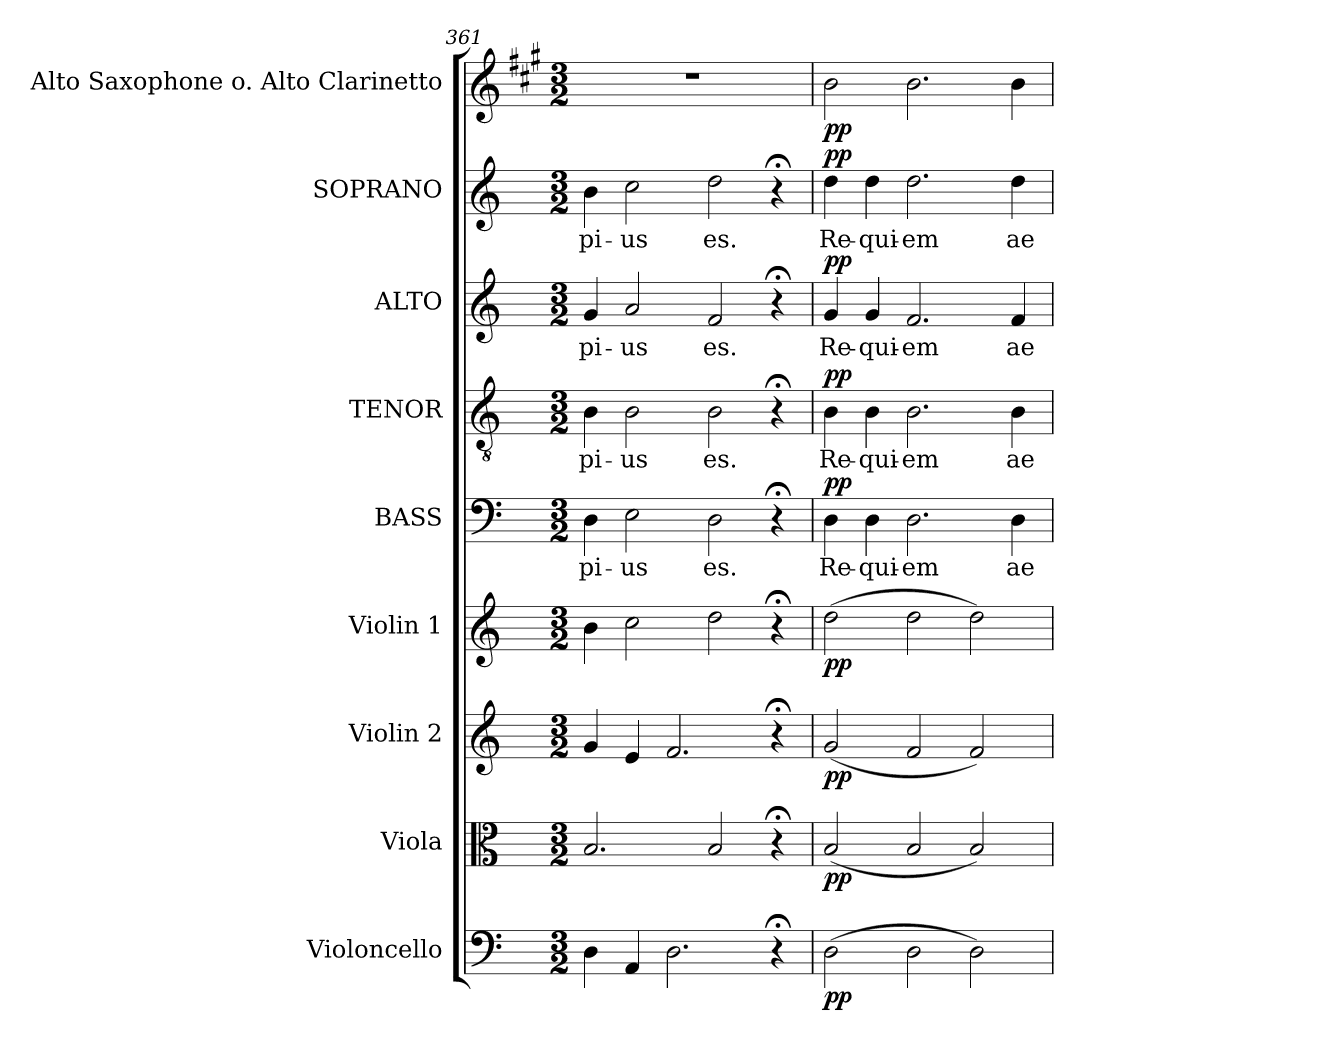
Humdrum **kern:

**kern	**dynam	**kern	**dynam	**kern	**dynam	**kern	**dynam	**kern	**text	**dynam	**kern	**text	**dynam	**kern	**text	**dynam	**kern	**text	**dynam	**kern	**dynam
*part9	*part9	*part8	*part8	*part7	*part7	*part6	*part6	*part5	*part5	*part5	*part4	*part4	*part4	*part3	*part3	*part3	*part2	*part2	*part2	*part1	*part1
*staff9	*staff9	*staff8	*staff8	*staff7	*staff7	*staff6	*staff6	*staff5	*staff5	*staff5	*staff4	*staff4	*staff4	*staff3	*staff3	*staff3	*staff2	*staff2	*staff2	*staff1	*staff1
*I"Violoncello	*	*I"Viola	*	*I"Violin 2	*	*I"Violin 1	*	*I"BASS	*	*	*I"TENOR	*	*	*I"ALTO	*	*	*I"SOPRANO	*	*	*I"Alto Saxophone o. Alto Clarinetto	*
*I'Vc.	*	*I'Vla.	*	*I'Vln. 2	*	*I'Vln. 1	*	*I'B.	*	*	*I'T.	*	*	*I'A.	*	*	*I'S.	*	*	*I'Alto Sax. o. Alto Clar.	*
*clefF4	*	*clefC3	*	*clefG2	*	*clefG2	*	*clefF4	*	*	*clefGv2	*	*	*clefG2	*	*	*clefG2	*	*	*clefG2	*
*	*	*	*	*	*	*	*	*	*	*	*ITrd7c12	*	*	*	*	*	*	*	*	*ITrd5c9	*
*k[]	*	*k[]	*	*k[]	*	*k[]	*	*k[]	*	*	*k[]	*	*	*k[]	*	*	*k[]	*	*	*k[]	*
*C:	*	*C:	*	*C:	*	*C:	*	*C:	*	*	*C:	*	*	*C:	*	*	*C:	*	*	*C:	*
*M3/2	*	*M3/2	*	*M3/2	*	*M3/2	*	*M3/2	*	*	*M3/2	*	*	*M3/2	*	*	*M3/2	*	*	*M3/2	*
=361	=361	=361	=361	=361	=361	=361	=361	=361	=361	=361	=361	=361	=361	=361	=361	=361	=361	=361	=361	=361	=361
!	!	!	!	!	!	!	!	!	!LO:LY:b:color=#000000	!	!	!	!	!	!	!	!	!	!	!	!
!	!	!	!	!	!	!	!	!	!	!	!	!LO:LY:b:color=#000000	!	!	!	!	!	!	!	!	!
!	!	!	!	!	!	!	!	!	!	!	!	!	!	!	!LO:LY:b:color=#000000	!	!	!	!	!	!
!	!	!	!	!	!	!	!	!	!	!	!	!	!	!	!	!	!	!LO:LY:b:color=#000000	!	!LO:N:vis=1	!
4Di\	.	2.Bi/	.	4gi/	.	4bi\	.	4Di\	pi-	.	4BBi\	pi-	.	4gi/	pi-	.	4bi\	pi-	.	1.r	.
!	!	!	!	!	!	!	!	!	!LO:LY:b:color=#000000	!	!	!	!	!	!	!	!	!	!	!	!
!	!	!	!	!	!	!	!	!	!	!	!	!LO:LY:b:color=#000000	!	!	!	!	!	!	!	!	!
!	!	!	!	!	!	!	!	!	!	!	!	!	!	!	!LO:LY:b:color=#000000	!	!	!	!	!	!
!	!	!	!	!	!	!	!	!	!	!	!	!	!	!	!	!	!	!LO:LY:b:color=#000000	!	!	!
4AAi/	.	.	.	4ei/	.	2cci\	.	2Ei\	-us	.	2BBi\	-us	.	2ai/	-us	.	2cci\	-us	.	.	.
2.Di\	.	.	.	2.fi/	.	.	.	.	.	.	.	.	.	.	.	.	.	.	.	.	.
!	!	!	!	!	!	!	!	!	!LO:LY:b:color=#000000	!	!	!	!	!	!	!	!	!	!	!	!
!	!	!	!	!	!	!	!	!	!	!	!	!LO:LY:b:color=#000000	!	!	!	!	!	!	!	!	!
!	!	!	!	!	!	!	!	!	!	!	!	!	!	!	!LO:LY:b:color=#000000	!	!	!	!	!	!
!	!	!	!	!	!	!	!	!	!	!	!	!	!	!	!	!	!	!LO:LY:b:color=#000000	!	!	!
.	.	2Bi/	.	.	.	2ddi\	.	2Di\	es.	.	2BBi\	es.	.	2fi/	es.	.	2ddi\	es.	.	.	.
4r;	.	4r;	.	4r;	.	4r;	.	4r;	.	.	4r;	.	.	4r;	.	.	4r;	.	.	.	.
=362	=362	=362	=362	=362	=362	=362	=362	=362	=362	=362	=362	=362	=362	=362	=362	=362	=362	=362	=362	=362	=362
!	!	!	!	!	!	!	!	!	!LO:LY:b:color=#000000	!	!	!	!	!	!	!	!	!	!	!	!
!	!	!	!	!	!	!	!	!	!	!	!	!LO:LY:b:color=#000000	!	!	!	!	!	!	!	!	!
!	!	!	!	!	!	!	!	!	!	!	!	!	!	!	!LO:LY:b:color=#000000	!	!	!	!	!	!
!	!	!	!	!	!	!	!	!	!	!	!	!	!	!	!	!	!	!LO:LY:b:color=#000000	!	!	!
(2Di\	pp	(2Bi/	pp	(2gi/	pp	(2ddi\	pp	4Di\	Re-	pp	4BBi\	Re-	pp	4gi/	Re-	pp	4ddi\	Re-	pp	2di\	pp
!	!	!	!	!	!	!	!	!	!LO:LY:b:color=#000000	!	!	!	!	!	!	!	!	!	!	!	!
!	!	!	!	!	!	!	!	!	!	!	!	!LO:LY:b:color=#000000	!	!	!	!	!	!	!	!	!
!	!	!	!	!	!	!	!	!	!	!	!	!	!	!	!LO:LY:b:color=#000000	!	!	!	!	!	!
!	!	!	!	!	!	!	!	!	!	!	!	!	!	!	!	!	!	!LO:LY:b:color=#000000	!	!	!
.	.	.	.	.	.	.	.	4Di\	-qui-	.	4BBi\	-qui-	.	4gi/	-qui-	.	4ddi\	-qui-	.	.	.
!	!	!	!	!	!	!	!	!	!LO:LY:b:color=#000000	!	!	!	!	!	!	!	!	!	!	!	!
!	!	!	!	!	!	!	!	!	!	!	!	!LO:LY:b:color=#000000	!	!	!	!	!	!	!	!	!
!	!	!	!	!	!	!	!	!	!	!	!	!	!	!	!LO:LY:b:color=#000000	!	!	!	!	!	!
!	!	!	!	!	!	!	!	!	!	!	!	!	!	!	!	!	!	!LO:LY:b:color=#000000	!	!	!
2Di\	.	2Bi/	.	2fi/	.	2ddi\	.	2.Di\	-em	.	2.BBi\	-em	.	2.fi/	-em	.	2.ddi\	-em	.	2.di\	.
2Di\)	.	2Bi/)	.	2fi/)	.	2ddi\)	.	.	.	.	.	.	.	.	.	.	.	.	.	.	.
!	!	!	!	!	!	!	!	!	!LO:LY:b:color=#000000	!	!	!	!	!	!	!	!	!	!	!	!
!	!	!	!	!	!	!	!	!	!	!	!	!LO:LY:b:color=#000000	!	!	!	!	!	!	!	!	!
!	!	!	!	!	!	!	!	!	!	!	!	!	!	!	!LO:LY:b:color=#000000	!	!	!	!	!	!
!	!	!	!	!	!	!	!	!	!	!	!	!	!	!	!	!	!	!LO:LY:b:color=#000000	!	!	!
.	.	.	.	.	.	.	.	4Di\	ae-	.	4BBi\	ae-	.	4fi/	ae-	.	4ddi\	ae-	.	4di\	.
=	=	=	=	=	=	=	=	=	=	=	=	=	=	=	=	=	=	=	=	=	=
*-	*-	*-	*-	*-	*-	*-	*-	*-	*-	*-	*-	*-	*-	*-	*-	*-	*-	*-	*-	*-	*-
